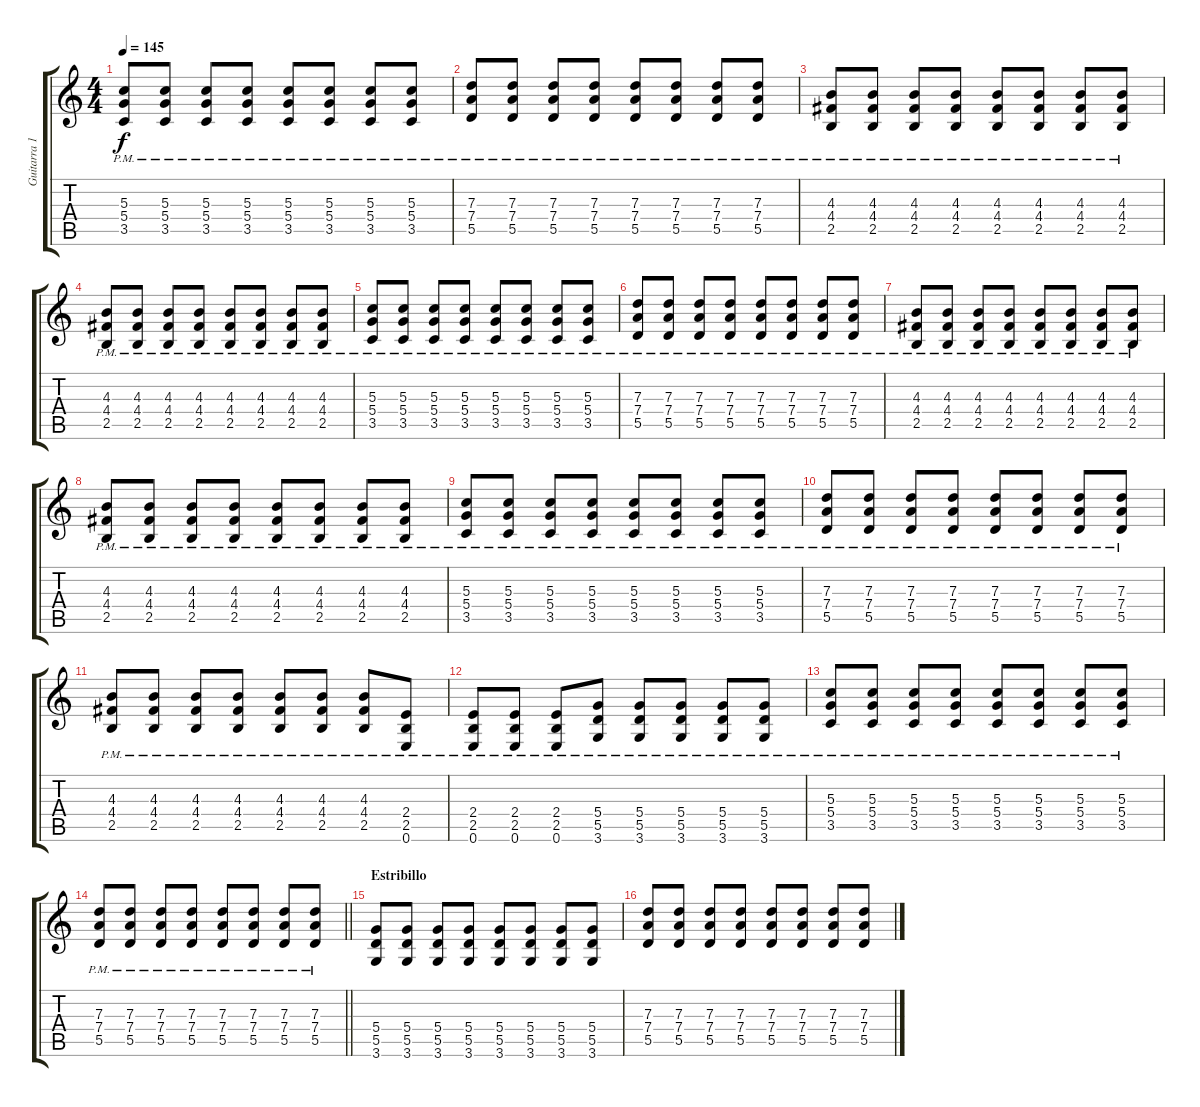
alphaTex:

\track ("Guitarra 1" "Guitarra 1") {instrument distortionguitar}
\staff {score tabs}
\tuning (E4 B3 G3 D3 A2 E2) {hide}
\ts (4 4)
\tempo 145
\clef g2
\ks c
(5.3{pm} 5.4{pm} 3.5{pm}).8{dy f} (5.3{pm} 5.4{pm} 3.5{pm}).8 (5.3{pm} 5.4{pm} 3.5{pm}).8 (5.3{pm} 5.4{pm} 3.5{pm}).8 (5.3{pm} 5.4{pm} 3.5{pm}).8 (5.3{pm} 5.4{pm} 3.5{pm}).8 (5.3{pm} 5.4{pm} 3.5{pm}).8 (5.3{pm} 5.4{pm} 3.5{pm}).8 |
(7.3{pm} 7.4{pm} 5.5{pm}).8 (7.3{pm} 7.4{pm} 5.5{pm}).8 (7.3{pm} 7.4{pm} 5.5{pm}).8 (7.3{pm} 7.4{pm} 5.5{pm}).8 (7.3{pm} 7.4{pm} 5.5{pm}).8 (7.3{pm} 7.4{pm} 5.5{pm}).8 (7.3{pm} 7.4{pm} 5.5{pm}).8 (7.3{pm} 7.4{pm} 5.5{pm}).8 |
(4.3{pm} 4.4{pm} 2.5{pm}).8 (4.3{pm} 4.4{pm} 2.5{pm}).8 (4.3{pm} 4.4{pm} 2.5{pm}).8 (4.3{pm} 4.4{pm} 2.5{pm}).8 (4.3{pm} 4.4{pm} 2.5{pm}).8 (4.3{pm} 4.4{pm} 2.5{pm}).8 (4.3{pm} 4.4{pm} 2.5{pm}).8 (4.3{pm} 4.4{pm} 2.5{pm}).8 |
(4.3{pm} 4.4{pm} 2.5{pm}).8 (4.3{pm} 4.4{pm} 2.5{pm}).8 (4.3{pm} 4.4{pm} 2.5{pm}).8 (4.3{pm} 4.4{pm} 2.5{pm}).8 (4.3{pm} 4.4{pm} 2.5{pm}).8 (4.3{pm} 4.4{pm} 2.5{pm}).8 (4.3{pm} 4.4{pm} 2.5{pm}).8 (4.3{pm} 4.4{pm} 2.5{pm}).8 |
(5.3{pm} 5.4{pm} 3.5{pm}).8 (5.3{pm} 5.4{pm} 3.5{pm}).8 (5.3{pm} 5.4{pm} 3.5{pm}).8 (5.3{pm} 5.4{pm} 3.5{pm}).8 (5.3{pm} 5.4{pm} 3.5{pm}).8 (5.3{pm} 5.4{pm} 3.5{pm}).8 (5.3{pm} 5.4{pm} 3.5{pm}).8 (5.3{pm} 5.4{pm} 3.5{pm}).8 |
(7.3{pm} 7.4{pm} 5.5{pm}).8 (7.3{pm} 7.4{pm} 5.5{pm}).8 (7.3{pm} 7.4{pm} 5.5{pm}).8 (7.3{pm} 7.4{pm} 5.5{pm}).8 (7.3{pm} 7.4{pm} 5.5{pm}).8 (7.3{pm} 7.4{pm} 5.5{pm}).8 (7.3{pm} 7.4{pm} 5.5{pm}).8 (7.3{pm} 7.4{pm} 5.5{pm}).8 |
(4.3{pm} 4.4{pm} 2.5{pm}).8 (4.3{pm} 4.4{pm} 2.5{pm}).8 (4.3{pm} 4.4{pm} 2.5{pm}).8 (4.3{pm} 4.4{pm} 2.5{pm}).8 (4.3{pm} 4.4{pm} 2.5{pm}).8 (4.3{pm} 4.4{pm} 2.5{pm}).8 (4.3{pm} 4.4{pm} 2.5{pm}).8 (4.3{pm} 4.4{pm} 2.5{pm}).8 |
(4.3{pm} 4.4{pm} 2.5{pm}).8 (4.3{pm} 4.4{pm} 2.5{pm}).8 (4.3{pm} 4.4{pm} 2.5{pm}).8 (4.3{pm} 4.4{pm} 2.5{pm}).8 (4.3{pm} 4.4{pm} 2.5{pm}).8 (4.3{pm} 4.4{pm} 2.5{pm}).8 (4.3{pm} 4.4{pm} 2.5{pm}).8 (4.3{pm} 4.4{pm} 2.5{pm}).8 |
(5.3{pm} 5.4{pm} 3.5{pm}).8 (5.3{pm} 5.4{pm} 3.5{pm}).8 (5.3{pm} 5.4{pm} 3.5{pm}).8 (5.3{pm} 5.4{pm} 3.5{pm}).8 (5.3{pm} 5.4{pm} 3.5{pm}).8 (5.3{pm} 5.4{pm} 3.5{pm}).8 (5.3{pm} 5.4{pm} 3.5{pm}).8 (5.3{pm} 5.4{pm} 3.5{pm}).8 |
(7.3{pm} 7.4{pm} 5.5{pm}).8 (7.3{pm} 7.4{pm} 5.5{pm}).8 (7.3{pm} 7.4{pm} 5.5{pm}).8 (7.3{pm} 7.4{pm} 5.5{pm}).8 (7.3{pm} 7.4{pm} 5.5{pm}).8 (7.3{pm} 7.4{pm} 5.5{pm}).8 (7.3{pm} 7.4{pm} 5.5{pm}).8 (7.3{pm} 7.4{pm} 5.5{pm}).8 |
(4.3{pm} 4.4{pm} 2.5{pm}).8 (4.3{pm} 4.4{pm} 2.5{pm}).8 (4.3{pm} 4.4{pm} 2.5{pm}).8 (4.3{pm} 4.4{pm} 2.5{pm}).8 (4.3{pm} 4.4{pm} 2.5{pm}).8 (4.3{pm} 4.4{pm} 2.5{pm}).8 (4.3{pm} 4.4{pm} 2.5{pm}).8 (2.4{pm} 2.5{pm} 0.6{pm}).8 |
(2.4{pm} 2.5{pm} 0.6{pm}).8 (2.4{pm} 2.5{pm} 0.6{pm}).8 (2.4{pm} 2.5{pm} 0.6{pm}).8 (5.4{pm} 5.5{pm} 3.6{pm}).8 (5.4{pm} 5.5{pm} 3.6{pm}).8 (5.4{pm} 5.5{pm} 3.6{pm}).8 (5.4{pm} 5.5{pm} 3.6{pm}).8 (5.4{pm} 5.5{pm} 3.6{pm}).8 |
(5.3{pm} 5.4{pm} 3.5{pm}).8 (5.3{pm} 5.4{pm} 3.5{pm}).8 (5.3{pm} 5.4{pm} 3.5{pm}).8 (5.3{pm} 5.4{pm} 3.5{pm}).8 (5.3{pm} 5.4{pm} 3.5{pm}).8 (5.3{pm} 5.4{pm} 3.5{pm}).8 (5.3{pm} 5.4{pm} 3.5{pm}).8 (5.3{pm} 5.4{pm} 3.5{pm}).8 |
\barLineRight lightlight
(7.3{pm} 7.4{pm} 5.5{pm}).8 (7.3{pm} 7.4{pm} 5.5{pm}).8 (7.3{pm} 7.4{pm} 5.5{pm}).8 (7.3{pm} 7.4{pm} 5.5{pm}).8 (7.3{pm} 7.4{pm} 5.5{pm}).8 (7.3{pm} 7.4{pm} 5.5{pm}).8 (7.3{pm} 7.4{pm} 5.5{pm}).8 (7.3{pm} 7.4{pm} 5.5{pm}).8 |
\section ("" "Estribillo")
(5.4 5.5 3.6).8 (5.4 5.5 3.6).8 (5.4 5.5 3.6).8 (5.4 5.5 3.6).8 (5.4 5.5 3.6).8 (5.4 5.5 3.6).8 (5.4 5.5 3.6).8 (5.4 5.5 3.6).8 |
(7.3 7.4 5.5).8 (7.3 7.4 5.5).8 (7.3 7.4 5.5).8 (7.3 7.4 5.5).8 (7.3 7.4 5.5).8 (7.3 7.4 5.5).8 (7.3 7.4 5.5).8 (7.3 7.4 5.5).8
